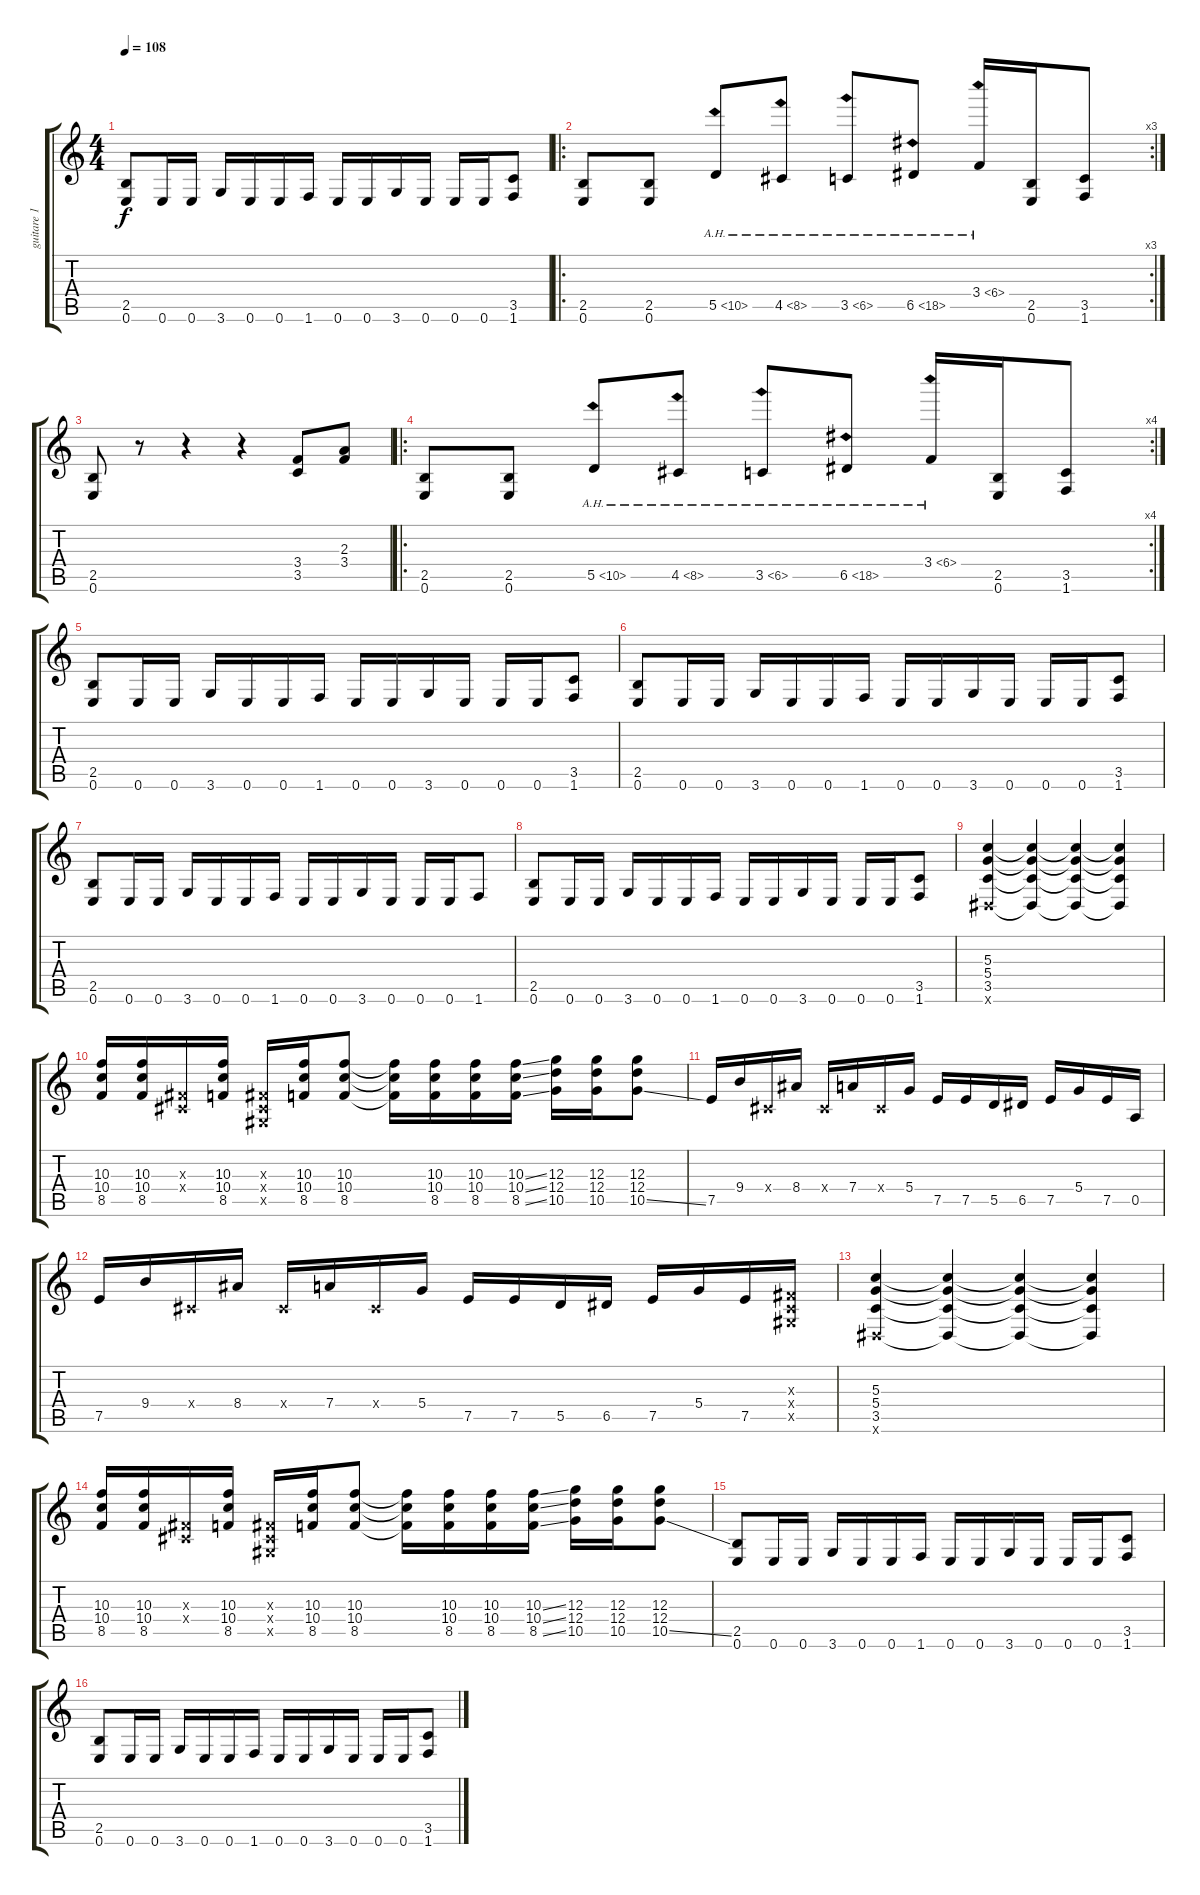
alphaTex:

\track ("guitare 1" "guitare 1") {instrument electricguitarmuted}
\staff {score tabs}
\tuning (E4 B3 G3 D3 A2 E2) {hide}
\ts (4 4)
\tempo 108
\clef g2
\ks c
(2.5 0.6).8{dy f} 0.6.16 0.6.16 3.6.16 0.6.16 0.6.16 1.6.16 0.6.16 0.6.16 3.6.16 0.6.16 0.6.16 0.6.16 (3.5 1.6).8 |
\ro
\rc 3
(2.5 0.6).8 (2.5 0.6).8 5.5{ah 5}.8 4.5{ah 4}.8 3.5{ah 3}.8 6.5{ah 12}.8 3.4{ah 3}.16 (2.5 0.6).16 (3.5 1.6).8 |
(2.5 0.6).8 r.8 r.4 r.4 (3.4 3.5).8 (2.3 3.4).8 |
\ro
\rc 4
(2.5 0.6).8 (2.5 0.6).8 5.5{ah 5}.8 4.5{ah 4}.8 3.5{ah 3}.8 6.5{ah 12}.8 3.4{ah 3}.16 (2.5 0.6).16 (3.5 1.6).8 |
(2.5 0.6).8 0.6.16 0.6.16 3.6.16 0.6.16 0.6.16 1.6.16 0.6.16 0.6.16 3.6.16 0.6.16 0.6.16 0.6.16 (3.5 1.6).8 |
(2.5 0.6).8 0.6.16 0.6.16 3.6.16 0.6.16 0.6.16 1.6.16 0.6.16 0.6.16 3.6.16 0.6.16 0.6.16 0.6.16 (3.5 1.6).8 |
(2.5 0.6).8 0.6.16 0.6.16 3.6.16 0.6.16 0.6.16 1.6.16 0.6.16 0.6.16 3.6.16 0.6.16 0.6.16 0.6.16 1.6.8 |
(2.5 0.6).8 0.6.16 0.6.16 3.6.16 0.6.16 0.6.16 1.6.16 0.6.16 0.6.16 3.6.16 0.6.16 0.6.16 0.6.16 (3.5 1.6).8 |
(5.3 5.4 3.5 -1.6{x}).4 (5.3{t} 5.4{t} 3.5{t} -1.6{t}).4 (5.3{t} 5.4{t} 3.5{t} -1.6{t}).4 (5.3{t} 5.4{t} 3.5{t} -1.6{t}).4 |
(10.3 10.4 8.5).16 (10.3 10.4 8.5).16 (-1.3{x} -1.4{x}).16 (10.3 10.4 8.5).16 (-1.3{x} -1.4{x} -1.5{x}).16 (10.3 10.4 8.5).16 (10.3 10.4 8.5).8 (10.3{t} 10.4{t} 8.5{t}).16 (10.3 10.4 8.5).16 (10.3 10.4 8.5).16 (10.3{ss} 10.4{ss} 8.5{ss}).16 (12.3 12.4 10.5).16 (12.3 12.4 10.5).16 (12.3 12.4 10.5{ss}).8 |
7.5.16 9.4.16 -1.4{x}.16 8.4.16 -1.4{x}.16 7.4.16 -1.4{x}.16 5.4.16 7.5.16 7.5.16 5.5.16 6.5.16 7.5.16 5.4.16 7.5.16 0.5.16 |
7.5.16 9.4.16 -1.4{x}.16 8.4.16 -1.4{x}.16 7.4.16 -1.4{x}.16 5.4.16 7.5.16 7.5.16 5.5.16 6.5.16 7.5.16 5.4.16 7.5.16 (-1.3{x} -1.4{x} -1.5{x}).16 |
(5.3 5.4 3.5 -1.6{x}).4 (5.3{t} 5.4{t} 3.5{t} -1.6{t}).4 (5.3{t} 5.4{t} 3.5{t} -1.6{t}).4 (5.3{t} 5.4{t} 3.5{t} -1.6{t}).4 |
(10.3 10.4 8.5).16 (10.3 10.4 8.5).16 (-1.3{x} -1.4{x}).16 (10.3 10.4 8.5).16 (-1.3{x} -1.4{x} -1.5{x}).16 (10.3 10.4 8.5).16 (10.3 10.4 8.5).8 (10.3{t} 10.4{t} 8.5{t}).16 (10.3 10.4 8.5).16 (10.3 10.4 8.5).16 (10.3{ss} 10.4{ss} 8.5{ss}).16 (12.3 12.4 10.5).16 (12.3 12.4 10.5).16 (12.3 12.4 10.5{ss}).8 |
(2.5 0.6).8 0.6.16 0.6.16 3.6.16 0.6.16 0.6.16 1.6.16 0.6.16 0.6.16 3.6.16 0.6.16 0.6.16 0.6.16 (3.5 1.6).8 |
(2.5 0.6).8 0.6.16 0.6.16 3.6.16 0.6.16 0.6.16 1.6.16 0.6.16 0.6.16 3.6.16 0.6.16 0.6.16 0.6.16 (3.5 1.6).8
